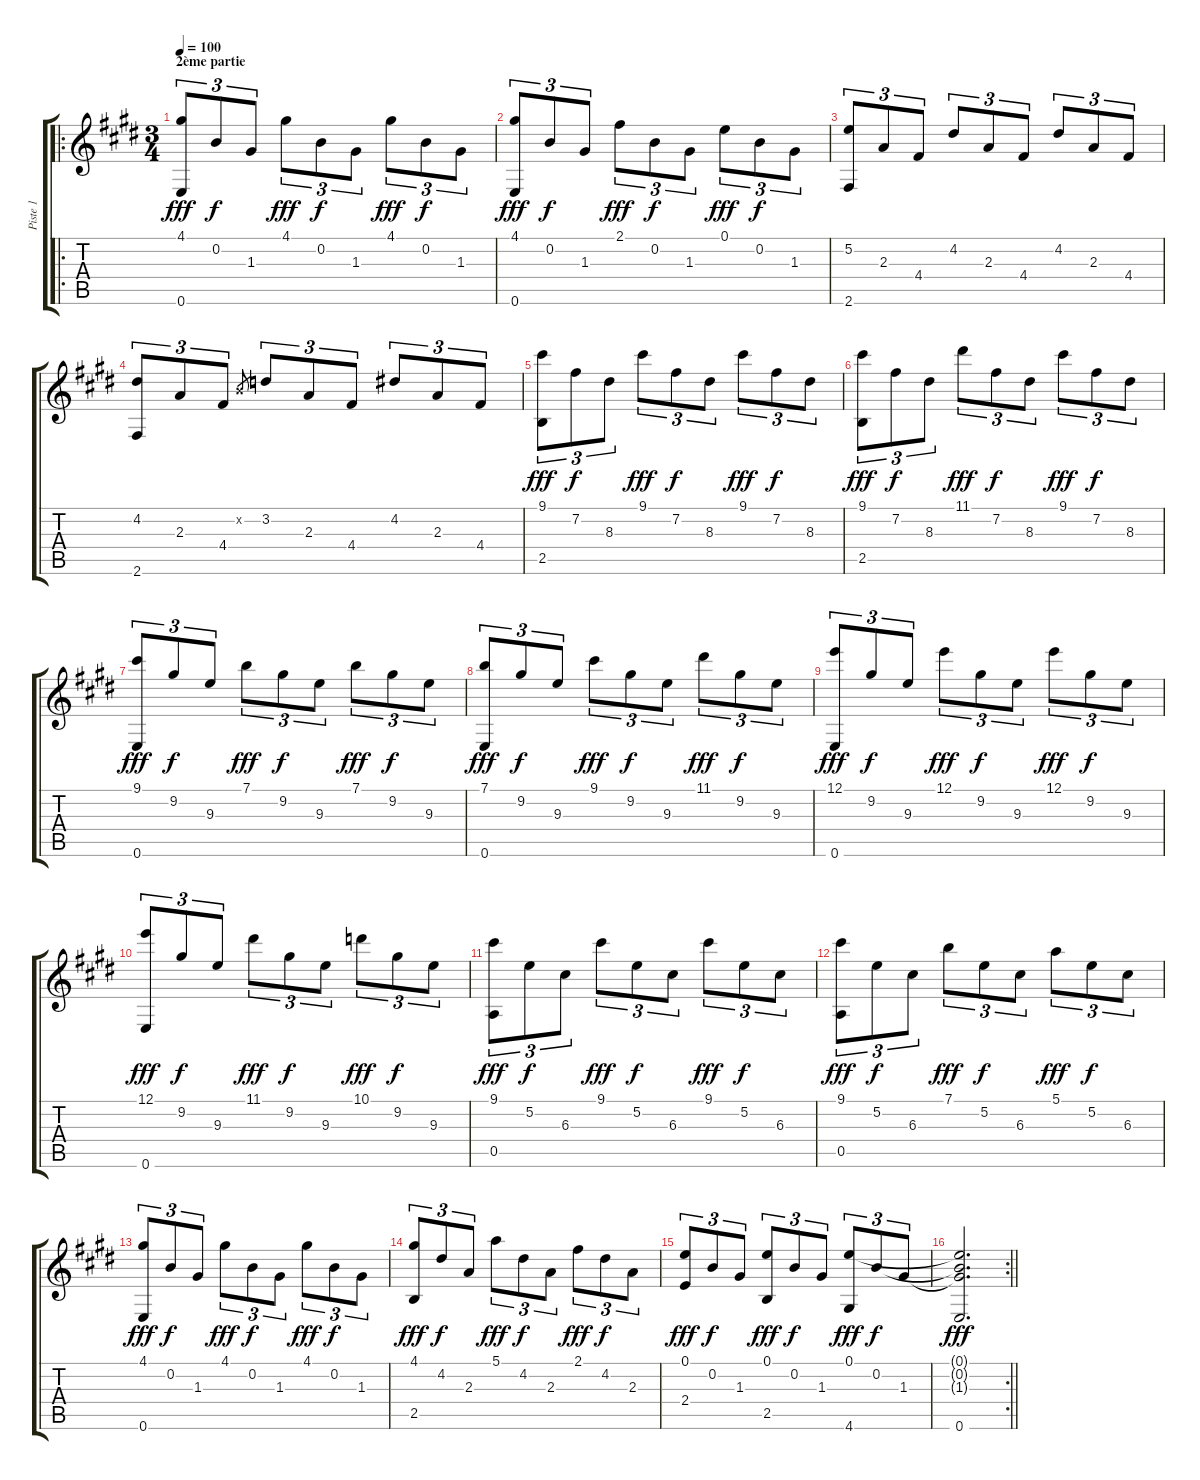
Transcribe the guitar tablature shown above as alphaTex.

\track ("Piste 1" "Piste 1") {instrument acousticguitarnylon}
\staff {score tabs}
\tuning (E4 B3 G3 D3 A2 E2) {hide}
\ro
\ts (3 4)
\section ("" "2ème partie")
\tempo 100
\clef g2
\ks c#minor
(4.1 0.6).8{tu (3 2) dy fff} 0.2.8{tu (3 2) dy f} 1.3.8{tu (3 2)} 4.1.8{tu (3 2) dy fff} 0.2.8{tu (3 2) dy f} 1.3.8{tu (3 2)} 4.1.8{tu (3 2) dy fff} 0.2.8{tu (3 2) dy f} 1.3.8{tu (3 2)} |
(4.1 0.6).8{tu (3 2) dy fff} 0.2.8{tu (3 2) dy f} 1.3.8{tu (3 2)} 2.1.8{tu (3 2) dy fff} 0.2.8{tu (3 2) dy f} 1.3.8{tu (3 2)} 0.1.8{tu (3 2) dy fff} 0.2.8{tu (3 2) dy f} 1.3.8{tu (3 2)} |
(5.2 2.6).8{tu (3 2)} 2.3.8{tu (3 2)} 4.4.8{tu (3 2)} 4.2.8{tu (3 2)} 2.3.8{tu (3 2)} 4.4.8{tu (3 2)} 4.2.8{tu (3 2)} 2.3.8{tu (3 2)} 4.4.8{tu (3 2)} |
(4.2 2.6).8{tu (3 2)} 2.3.8{tu (3 2)} 4.4.8{tu (3 2)} 0.2{x}.8{gr} 3.2.8{tu (3 2)} 2.3.8{tu (3 2)} 4.4.8{tu (3 2)} 4.2.8{tu (3 2)} 2.3.8{tu (3 2)} 4.4.8{tu (3 2)} |
(9.1 2.5).8{tu (3 2) dy fff} 7.2.8{tu (3 2) dy f} 8.3.8{tu (3 2)} 9.1.8{tu (3 2) dy fff} 7.2.8{tu (3 2) dy f} 8.3.8{tu (3 2)} 9.1.8{tu (3 2) dy fff} 7.2.8{tu (3 2) dy f} 8.3.8{tu (3 2)} |
(9.1 2.5).8{tu (3 2) dy fff} 7.2.8{tu (3 2) dy f} 8.3.8{tu (3 2)} 11.1.8{tu (3 2) dy fff} 7.2.8{tu (3 2) dy f} 8.3.8{tu (3 2)} 9.1.8{tu (3 2) dy fff} 7.2.8{tu (3 2) dy f} 8.3.8{tu (3 2)} |
(9.1 0.6).8{tu (3 2) dy fff} 9.2.8{tu (3 2) dy f} 9.3.8{tu (3 2)} 7.1.8{tu (3 2) dy fff} 9.2.8{tu (3 2) dy f} 9.3.8{tu (3 2)} 7.1.8{tu (3 2) dy fff} 9.2.8{tu (3 2) dy f} 9.3.8{tu (3 2)} |
(7.1 0.6).8{tu (3 2) dy fff} 9.2.8{tu (3 2) dy f} 9.3.8{tu (3 2)} 9.1.8{tu (3 2) dy fff} 9.2.8{tu (3 2) dy f} 9.3.8{tu (3 2)} 11.1.8{tu (3 2) dy fff} 9.2.8{tu (3 2) dy f} 9.3.8{tu (3 2)} |
(12.1 0.6).8{tu (3 2) dy fff} 9.2.8{tu (3 2) dy f} 9.3.8{tu (3 2)} 12.1.8{tu (3 2) dy fff} 9.2.8{tu (3 2) dy f} 9.3.8{tu (3 2)} 12.1.8{tu (3 2) dy fff} 9.2.8{tu (3 2) dy f} 9.3.8{tu (3 2)} |
(12.1 0.6).8{tu (3 2) dy fff} 9.2.8{tu (3 2) dy f} 9.3.8{tu (3 2)} 11.1.8{tu (3 2) dy fff} 9.2.8{tu (3 2) dy f} 9.3.8{tu (3 2)} 10.1.8{tu (3 2) dy fff} 9.2.8{tu (3 2) dy f} 9.3.8{tu (3 2)} |
(9.1 0.5).8{tu (3 2) dy fff} 5.2.8{tu (3 2) dy f} 6.3.8{tu (3 2)} 9.1.8{tu (3 2) dy fff} 5.2.8{tu (3 2) dy f} 6.3.8{tu (3 2)} 9.1.8{tu (3 2) dy fff} 5.2.8{tu (3 2) dy f} 6.3.8{tu (3 2)} |
(9.1 0.5).8{tu (3 2) dy fff} 5.2.8{tu (3 2) dy f} 6.3.8{tu (3 2)} 7.1.8{tu (3 2) dy fff} 5.2.8{tu (3 2) dy f} 6.3.8{tu (3 2)} 5.1.8{tu (3 2) dy fff} 5.2.8{tu (3 2) dy f} 6.3.8{tu (3 2)} |
(4.1 0.6).8{tu (3 2) dy fff} 0.2.8{tu (3 2) dy f} 1.3.8{tu (3 2)} 4.1.8{tu (3 2) dy fff} 0.2.8{tu (3 2) dy f} 1.3.8{tu (3 2)} 4.1.8{tu (3 2) dy fff} 0.2.8{tu (3 2) dy f} 1.3.8{tu (3 2)} |
(4.1 2.5).8{tu (3 2) dy fff} 4.2.8{tu (3 2) dy f} 2.3.8{tu (3 2)} 5.1.8{tu (3 2) dy fff} 4.2.8{tu (3 2) dy f} 2.3.8{tu (3 2)} 2.1.8{tu (3 2) dy fff} 4.2.8{tu (3 2) dy f} 2.3.8{tu (3 2)} |
(0.1 2.4).8{tu (3 2) dy fff} 0.2.8{tu (3 2) dy f} 1.3.8{tu (3 2)} (0.1 2.5).8{tu (3 2) dy fff} 0.2.8{tu (3 2) dy f} 1.3.8{tu (3 2)} (0.1 4.6).8{tu (3 2) dy fff} 0.2.8{tu (3 2) dy f} 1.3.8{tu (3 2)} |
\rc 2
\barLineRight lightlight
(0.1{t} 0.2{t} 1.3{t} 0.6).2{d dy fff}
